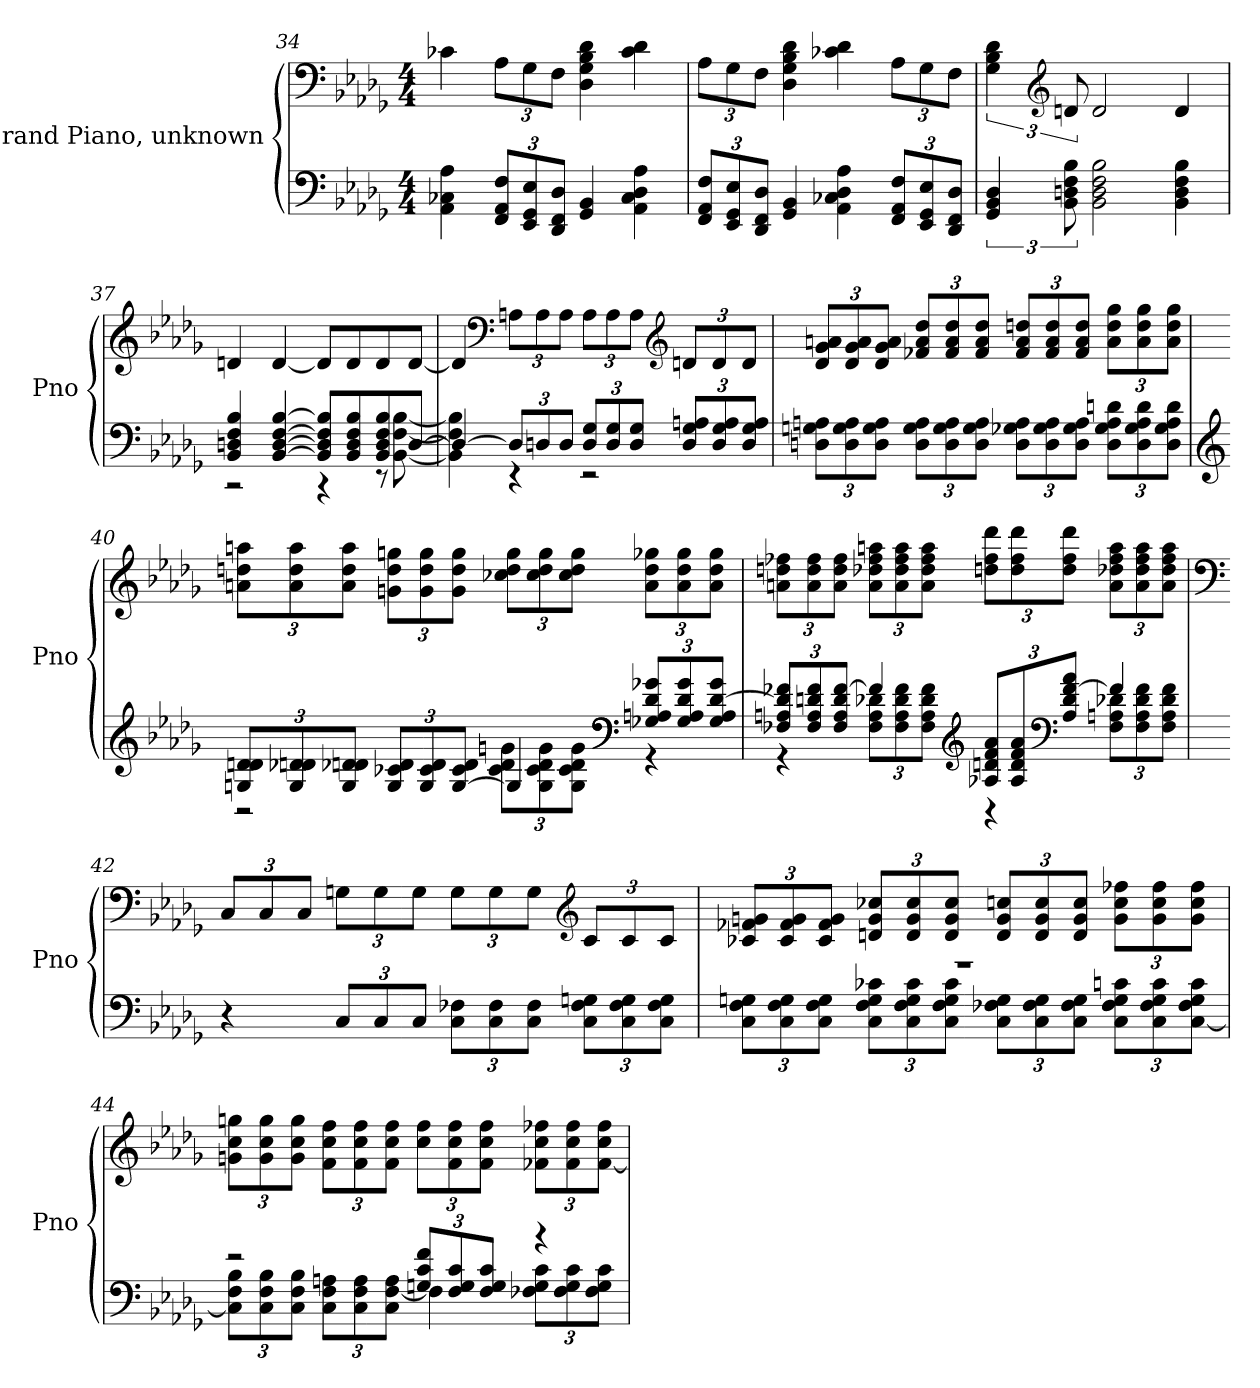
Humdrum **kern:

**kern	**kern
*part1	*part1
*staff2	*staff1
*I"Grand Piano, unknown	*
*I'Pno	*
*clefF4	*clefF4
*k[b-e-a-d-g-]	*k[b-e-a-d-g-]
*M4/4	*M4/4
=34	=34
4AA-\ 4C-X\ 4A-\	4c-X\
*Xbrackettup	*Xbrackettup
12FF/ 12AA-/ 12F/L	12A-\L
12EE-/ 12GG-/ 12E-/	12G-\
12DD-/ 12FF/ 12D-/J	12F\J
4GG-/ 4BB-/	4D-\ 4G-\ 4B-\ 4d-\
4AA-\ 4C-\ 4D-\ 4A-\	4c-\ 4d-\
!!LO:PB:g=z
=35	=35
12FF/ 12AA-/ 12F/L	12A-\L
12EE-/ 12GG-/ 12E-/	12G-\
12DD-/ 12FF/ 12D-/J	12F\J
4GG-/ 4BB-/	4D-\ 4G-\ 4B-\ 4d-\
4AA-\ 4C-X\ 4D-\ 4A-\	4c-X\ 4d-\
12FF/ 12AA-/ 12F/L	12A-\L
12EE-/ 12GG-/ 12E-/	12G-\
12DD-/ 12FF/ 12D-/J	12F\J
=36	=36
*brackettup	*brackettup
6GG-/ 6BB-/ 6D-/	6G-\ 6B-\ 6d-\
*	*clefG2
12BB-\ 12Dn\ 12F\ 12B-\	12dn/
2BB-\ 2D\ 2F\ 2B-\	2d/
4BB-\ 4D\ 4F\ 4B-\	4d/
=37	=37
*^	*
4BB-/ 4Dn/ 4F/ 4B-/	2r	4dn/
[4BB-/ [4D/ [4F/ [4B-/	.	[4d/
8BB-/] 8D/] 8F/] 8B-/]L	4r	8d/L]
8BB-/ 8D/ 8F/ 8B-/	.	8d/
8BB-/ 8D/ 8F/ 8B-/	8r	8d/
[8D/J	[8BB-\ [8F\ [8B-\	[8d/J
!!LO:LB:g=z
=38	=38	=38
4D/_	4BB-\] 4F\] 4B-\]	4d/]
*	*	*clefF4
*Xbrackettup	*	*Xbrackettup
12D/L]	4r	12An\L
12Dn/	.	12A\
12D/J	.	12A\J
12D/ 12G-/L	2r	12A\L
12D/ 12G-/	.	12A\
12D/ 12G-/J	.	12A\J
*	*	*clefG2
12D/ 12G-/ 12An/L	.	12dn/L
12D/ 12G-/ 12A/	.	12d/
12D/ 12G-/ 12A/J	.	12d/J
*v	*v	*
=39	=39
12Dn\ 12Gn\ 12An\L	12d-/ 12g-/ 12an/L
12D\ 12G\ 12A\	12d-/ 12g-/ 12a/
12D\ 12G\ 12A\J	12d-/ 12g-/ 12a/J
12D\ 12G\ 12A\L	12f-X/ 12a/ 12dd-/L
12D\ 12G\ 12A\	12f-/ 12a/ 12dd-/
12D\ 12G\ 12A\J	12f-/ 12a/ 12dd-/J
12D\ 12G-X\ 12A\L	12f-/ 12a/ 12ddn/L
12D\ 12G-\ 12A\	12f-/ 12a/ 12dd/
12D\ 12G-\ 12A\J	12f-/ 12a/ 12dd/J
12D\ 12G-\ 12A\ 12dn\L	12a\ 12dd\ 12gg-\L
12D\ 12G-\ 12A\ 12d\	12a\ 12dd\ 12gg-\
12D\ 12G-\ 12A\ 12d\J	12a\ 12dd\ 12gg-\J
!!LO:LB:g=z
=40	=40
*clefG2	*
*^	*
12Gn/ 12d-/ 12dn/L	2r	12an\ 12ddn\ 12aan\L
12G/ 12d-X/ 12dn/	.	12a\ 12dd\ 12aa\
12G/ 12d-X/ 12dn/J	.	12a\ 12dd\ 12aa\J
12G/ 12c-X/ 12d/L	.	12gn\ 12dd\ 12ggn\L
12G/ 12c-/ 12d/	.	12g\ 12dd\ 12gg\
[12G/ 12c-/ 12d/J	.	12g\ 12dd\ 12gg\J
4G/]	12c-\ 12d\ 12gn\L	12cc-X\ 12dd\ 12gg\L
.	12G\ 12c-\ 12d\ 12g\	12cc-\ 12dd\ 12gg\
.	12G\ 12c-\ 12d\ 12g\J	12cc-\ 12dd\ 12gg\J
*clefF4	*	*
12G-X/ 12An/ 12d/ 12g-X/L	4r	12a\ 12dd\ 12gg-X\L
12G-/ 12A/ 12d/ 12g-/	.	12a\ 12dd\ 12gg-\
12G-/ 12A/ [12d/ 12g-/J	.	12a\ 12dd\ 12gg-\J
!!LO:LB:g=z
=41	=41	=41
12F-X/ 12An/ 12d/] 12f-X/L	4r	12an\ 12ddn\ 12ff-X\L
12F-/ 12A/ 12dn/ 12f-/	.	12a\ 12dd\ 12ff-\
12F-/ 12A/ 12d/ [12f-/J	.	12a\ 12dd\ 12ff-\J
4f-/]	12F-\ 12A\ 12d-X\L	12a\ 12dd-X\ 12ff-\ 12aan\L
.	12F-\ 12A\ 12d-\ 12f-\	12a\ 12dd-\ 12ff-\ 12aa\
.	12F-\ 12A\ 12d-\ 12f-\J	12a\ 12dd-\ 12ff-\ 12aa\J
*clefG2	*	*
12A-X/ 12dn/ 12f-/ 12a-/L	4r	12ddn\ 12ff-\ 12ddd-\L
12A-/ 12d/ 12f-/ 12a-/	.	12dd\ 12ff-\ 12ddd-\
*clefF4	*	*
12A-/ 12d/ [12f-/ 12a-/J	.	12dd\ 12ff-\ 12ddd-\J
4f-/]	12F-\ 12An\ 12d-X\L	12a\ 12dd-X\ 12ff-\ 12aa\L
.	12F-\ 12A\ 12d-\ 12f-\	12a\ 12dd-\ 12ff-\ 12aa\
.	12F-\ 12A\ 12d-\ 12f-\J	12a\ 12dd-\ 12ff-\ 12aa\J
*v	*v	*
=42	=42
*	*clefF4
4r	12C/L
.	12C/
.	12C/J
12C/L	12Gn\L
12C/	12G\
12C/J	12G\J
12C\ 12F-X\L	12G\L
12C\ 12F-\	12G\
12C\ 12F-\J	12G\J
*	*clefG2
12C\ 12F-\ 12Gn\L	12c/L
12C\ 12F-\ 12G\	12c/
12C\ 12F-\ 12G\J	12c/J
!!LO:LB:g=z
=43	=43
*^	*
1r	12C\ 12F\ 12Gn\L	12c-X/ 12f-X/ 12gn/L
.	12C\ 12F\ 12G\	12c-/ 12f-/ 12g/
.	12C\ 12F\ 12G\J	12c-/ 12f-/ 12g/J
.	12C\ 12F\ 12G\ 12c-X\L	12dn/ 12g/ 12cc-X/L
.	12C\ 12F\ 12G\ 12c-\	12d/ 12g/ 12cc-/
.	12C\ 12F\ 12G\ 12c-\J	12d/ 12g/ 12cc-/J
.	12C\ 12F-X\ 12G\L	12d/ 12g/ 12ccn/L
.	12C\ 12F-\ 12G\	12d/ 12g/ 12cc/
.	12C\ 12F-\ 12G\J	12d/ 12g/ 12cc/J
.	12C\ 12F-\ 12G\ 12cn\L	12g\ 12cc\ 12ff-X\L
.	12C\ 12F-\ 12G\ 12c\	12g\ 12cc\ 12ff-\
.	[12C\ 12F-\ 12G\ 12c\J	12g\ 12cc\ 12ff-\J
=44	=44	=44
2r	12C\] 12F\ 12B-\L	12gn\ 12cc\ 12ggn\L
.	12C\ 12F\ 12B-\	12g\ 12cc\ 12gg\
.	12C\ 12F\ 12B-\J	12g\ 12cc\ 12gg\J
.	12C\ 12F\ 12An\L	12f\ 12cc\ 12ff\L
.	12C\ 12F\ 12A\	12f\ 12cc\ 12ff\
.	12C\ [12F\ 12A\J	12f\ 12cc\ 12ff\J
12Gn/ 12c/ 12f/L	4F\]	12cc\ 12ff\L
12F/ 12G/ 12c/	.	12f\ 12cc\ 12ff\
12F/ 12G/ 12c/J	.	12f\ 12cc\ 12ff\J
4r	12F-X\ 12G\ 12c\L	12f-X\ 12cc\ 12ff-X\L
.	12F-\ 12G\ 12c\	12f-\ 12cc\ 12ff-\
.	12F-\ 12G\ 12c\J	[12f-\ 12cc\ 12ff-\J
*v	*v	*
=	=
*-	*-
